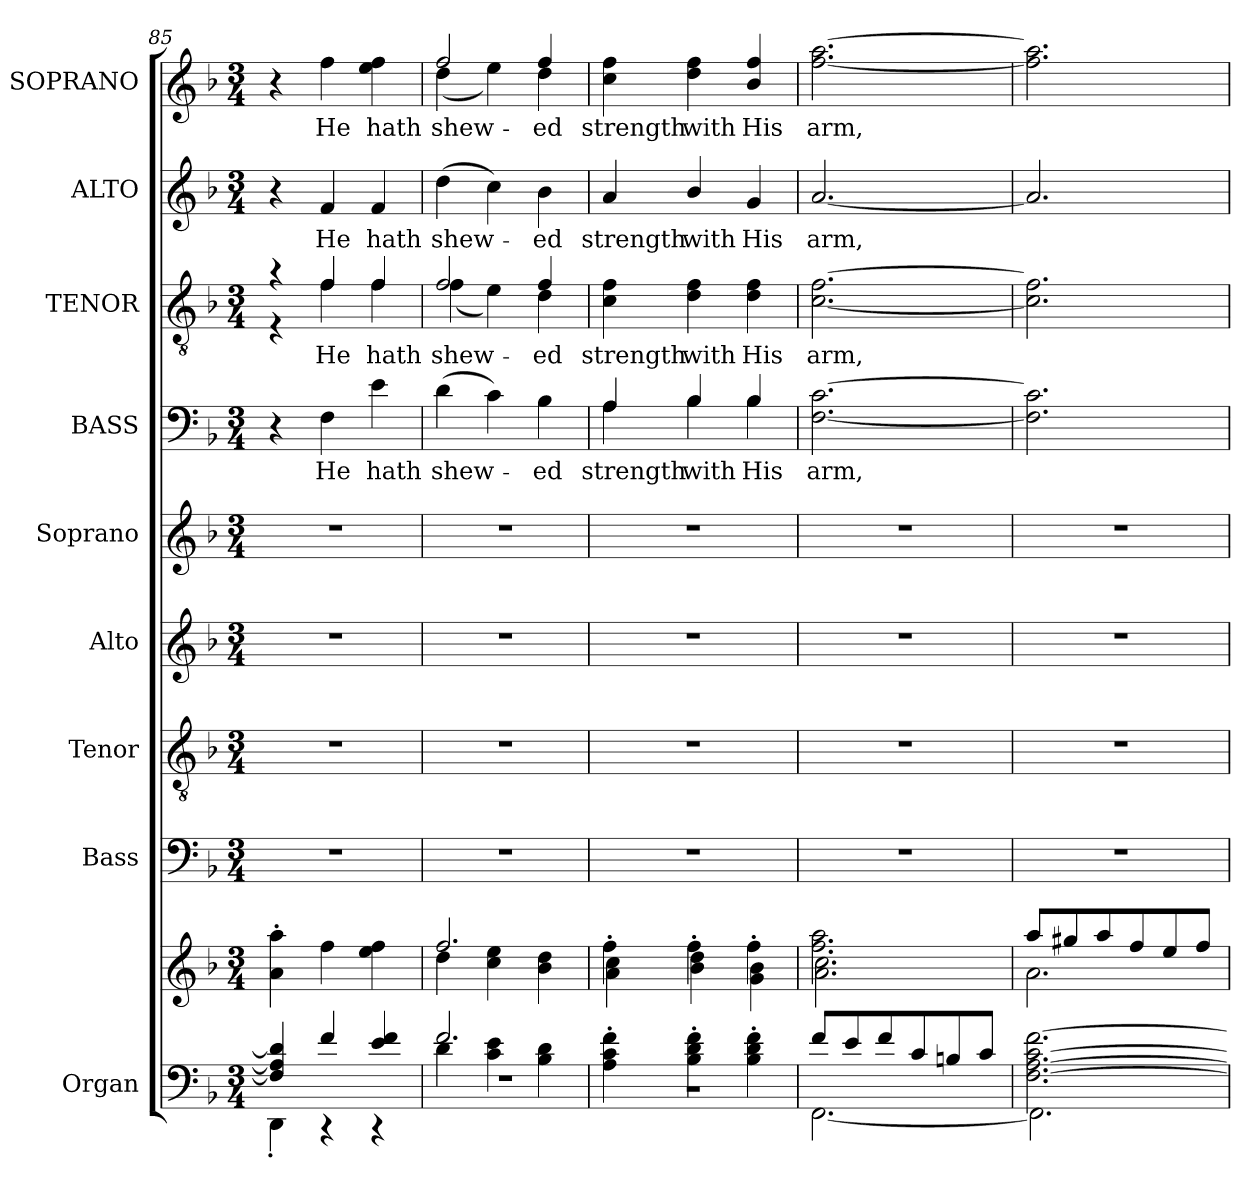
**kern	**kern	**kern	**kern	**kern	**kern	**kern	**text	**kern	**text	**kern	**text	**kern	**text
*part9	*part9	*part8	*part7	*part6	*part5	*part4	*part4	*part3	*part3	*part2	*part2	*part1	*part1
*staff10	*staff9	*staff8	*staff7	*staff6	*staff5	*staff4	*staff4	*staff3	*staff3	*staff2	*staff2	*staff1	*staff1
*I"Organ	*	*I"Bass	*I"Tenor	*I"Alto	*I"Soprano	*I"BASS	*	*I"TENOR	*	*I"ALTO	*	*I"SOPRANO	*
*I'Org.	*	*I'B.	*I'T.	*I'A.	*I'S.	*I'B.	*	*I'T.	*	*I'A.	*	*I'S.	*
*clefF4	*clefG2	*clefF4	*clefGv2	*clefG2	*clefG2	*clefF4	*	*clefGv2	*	*clefG2	*	*clefG2	*
*	*	*	*ITrd7c12	*	*	*	*	*ITrd7c12	*	*	*	*	*
*k[b-]	*k[b-]	*k[b-]	*k[b-]	*k[b-]	*k[b-]	*k[b-]	*	*k[b-]	*	*k[b-]	*	*k[b-]	*
*F:	*F:	*F:	*F:	*F:	*F:	*F:	*	*F:	*	*F:	*	*F:	*
*M3/4	*M3/4	*M3/4	*M3/4	*M3/4	*M3/4	*M3/4	*	*M3/4	*	*M3/4	*	*M3/4	*
=85	=85	=85	=85	=85	=85	=85	=85	=85	=85	=85	=85	=85	=85
*^	*	*	*	*	*	*	*	*	*	*	*	*	*
!	!	!	!LO:N:vis=1	!LO:N:vis=1	!LO:N:vis=1	!LO:N:vis=1	!	!	!	!	!	!	!	!
*	*	*	*	*	*	*	*	*	*^	*	*	*	*	*
4Fi/] 4Ai] 4di]	4DD'i\	4ai\' 4aai'	2.r	2.r	2.r	2.r	4r	.	4r	4r	.	4r	.	4r	.
!	!	!	!	!	!	!	!	!LO:LY:b:color=#000000	!	!	!	!	!	!	!
!	!	!	!	!	!	!	!	!	!	!	!LO:LY:b:color=#000000	!	!	!	!
!	!	!	!	!	!	!	!	!	!	!	!	!	!LO:LY:b:color=#000000	!	!
!	!	!	!	!	!	!	!	!	!	!	!	!	!	!	!LO:LY:b:color=#000000
4fi/	4r	4ffi\	.	.	.	.	4Fi\	He	4Fi/	4Fi\	He	4fi/	He	4ffi\	He
!	!	!	!	!	!	!	!	!LO:LY:b:color=#000000	!	!	!	!	!	!	!
!	!	!	!	!	!	!	!	!	!	!	!LO:LY:b:color=#000000	!	!	!	!
!	!	!	!	!	!	!	!	!	!	!	!	!	!LO:LY:b:color=#000000	!	!
!	!	!	!	!	!	!	!	!	!	!	!	!	!	!	!LO:LY:b:color=#000000
4ei/ 4fi	4r	4eei\ 4ffi	.	.	.	.	4ei\	hath	4Fi/	4Fi\	hath	4fi/	hath	4eei\ 4ffi	hath
=86	=86	=86	=86	=86	=86	=86	=86	=86	=86	=86	=86	=86	=86	=86	=86
*	*^	*	*	*	*	*	*	*	*	*	*	*	*	*	*
!	!	!LO:N:vis=1	!	!LO:N:vis=1	!LO:N:vis=1	!LO:N:vis=1	!LO:N:vis=1	!	!	!	!	!	!	!	!	!
*	*	*	*^	*	*	*	*	*	*	*	*	*	*	*	*	*
!	!	!	!	!	!	!	!	!	!	!LO:LY:b:color=#000000	!	!	!	!	!	!	!
!	!	!	!	!	!	!	!	!	!	!	!	!	!LO:LY:b:color=#000000	!	!	!	!
!	!	!	!	!	!	!	!	!	!	!	!	!	!	!	!LO:LY:b:color=#000000	!	!
!	!	!	!	!	!	!	!	!	!	!	!	!	!	!	!	!	!LO:LY:b:color=#000000
*	*	*	*	*	*	*	*	*	*	*	*	*	*	*	*	*^	*
2.fi/	4di\	2.r	2.ffi/	4ddi\	2.r	2.r	2.r	2.r	(4di\	shew-	2Fi/	(4Fi\	shew-	(4ddi\	shew-	2ffi/	(4ddi\	shew-
.	4ci\ 4ei	.	.	4cci\ 4eei	.	.	.	.	4ci\)	.	.	4Ei\)	.	4cci\)	.	.	4eei\)	.
!	!	!	!	!	!	!	!	!	!	!LO:LY:b:color=#000000	!	!	!	!	!	!	!	!
!	!	!	!	!	!	!	!	!	!	!	!	!	!LO:LY:b:color=#000000	!	!	!	!	!
!	!	!	!	!	!	!	!	!	!	!	!	!	!	!	!LO:LY:b:color=#000000	!	!	!
!	!	!	!	!	!	!	!	!	!	!	!	!	!	!	!	!	!	!LO:LY:b:color=#000000
.	4B-i\ 4di	.	.	4b-i\ 4ddi	.	.	.	.	4B-i\	-ed	4Fi/	4Di\	-ed	4b-i\	-ed	4ffi/	4ddi\	-ed
*	*v	*v	*	*	*	*	*	*	*	*	*	*	*	*	*	*	*	*
=87	=87	=87	=87	=87	=87	=87	=87	=87	=87	=87	=87	=87	=87	=87	=87	=87	=87
!	!LO:N:vis=1	!	!	!LO:N:vis=1	!LO:N:vis=1	!LO:N:vis=1	!LO:N:vis=1	!	!	!	!	!	!	!	!	!	!
*	*	*	*	*	*	*	*	*	*	*v	*v	*	*	*	*v	*v	*
*	*	*	*	*	*	*	*	*	*	*^	*	*	*	*^	*
!	!	!	!	!	!	!	!	!	!LO:LY:b:color=#000000	!	!	!	!	!	!	!	!
*	*	*	*	*	*	*	*	*^	*	*v	*v	*	*	*	*v	*v	*
*	*	*	*	*	*	*	*	*	*	*	*^	*	*	*	*^	*
!	!	!	!	!	!	!	!	!	!	!	!	!	!LO:LY:b:color=#000000	!	!	!	!	!
*	*	*	*	*	*	*	*	*	*	*	*v	*v	*	*	*	*v	*v	*
*	*	*	*	*	*	*	*	*	*	*	*^	*	*	*	*^	*
!	!	!	!	!	!	!	!	!	!	!	!	!	!	!	!LO:LY:b:color=#000000	!	!	!
*	*	*	*	*	*	*	*	*	*	*	*v	*v	*	*	*	*v	*v	*
*	*	*	*	*	*	*	*	*	*	*	*^	*	*	*	*^	*
!	!	!	!	!	!	!	!	!	!	!	!	!	!	!	!	!	!	!LO:LY:b:color=#000000
*	*	*	*	*	*	*	*	*	*	*	*v	*v	*	*	*	*v	*v	*
4Ai\' 4ci' 4fi'	2.r	4ff'i\	4ai\ 4cci	2.r	2.r	2.r	2.r	4Ai/	4Ai\	strength	4Ci\ 4Fi	strength	4ai/	strength	4cci\ 4ffi	strength
!	!	!	!	!	!	!	!	!	!	!LO:LY:b:color=#000000	!	!	!	!	!	!
!	!	!	!	!	!	!	!	!	!	!	!	!LO:LY:b:color=#000000	!	!	!	!
!	!	!	!	!	!	!	!	!	!	!	!	!	!	!LO:LY:b:color=#000000	!	!
!	!	!	!	!	!	!	!	!	!	!	!	!	!	!	!	!LO:LY:b:color=#000000
4B-i\' 4di' 4fi'	.	4ff'i\	4b-i\ 4ddi	.	.	.	.	4B-i/	4B-i\	with	4Di\ 4Fi	with	4b-i/	with	4ddi\ 4ffi	with
!	!	!	!	!	!	!	!	!	!	!LO:LY:b:color=#000000	!	!	!	!	!	!
!	!	!	!	!	!	!	!	!	!	!	!	!LO:LY:b:color=#000000	!	!	!	!
!	!	!	!	!	!	!	!	!	!	!	!	!	!	!LO:LY:b:color=#000000	!	!
!	!	!	!	!	!	!	!	!	!	!	!	!	!	!	!	!LO:LY:b:color=#000000
4B-i\' 4di' 4fi'	.	4ff'i\	4gi\ 4b-i	.	.	.	.	4B-i/	4B-i\	His	4Di\ 4Fi	His	4gi/	His	4b-i/ 4ffi	His
!!LO:LB:g=z
=88	=88	=88	=88	=88	=88	=88	=88	=88	=88	=88	=88	=88	=88	=88	=88	=88
!	!	!	!	!LO:N:vis=1	!LO:N:vis=1	!LO:N:vis=1	!LO:N:vis=1	!	!	!	!	!	!	!	!	!
*	*	*	*	*	*	*	*	*v	*v	*	*	*	*	*	*	*
*	*	*	*	*	*	*	*	*^	*	*	*	*	*	*	*
!	!	!	!	!	!	!	!	!	!	!LO:LY:b:color=#000000	!	!	!	!	!	!
*	*	*	*	*	*	*	*	*v	*v	*	*	*	*	*	*	*
*	*	*	*	*	*	*	*	*^	*	*	*	*	*	*	*
!	!	!	!	!	!	!	!	!	!	!	!	!LO:LY:b:color=#000000	!	!	!	!
*	*	*	*	*	*	*	*	*v	*v	*	*	*	*	*	*	*
*	*	*	*	*	*	*	*	*^	*	*	*	*	*	*	*
!	!	!	!	!	!	!	!	!	!	!	!	!	!	!LO:LY:b:color=#000000	!	!
*	*	*	*	*	*	*	*	*v	*v	*	*	*	*	*	*	*
*	*	*	*	*	*	*	*	*^	*	*	*	*	*	*	*
!	!	!	!	!	!	!	!	!	!	!	!	!	!	!	!	!LO:LY:b:color=#000000
*	*	*	*	*	*	*	*	*v	*v	*	*	*	*	*	*	*
8fi/L	[2.FFi\	2.ffi\ 2.aai	2.ai\ 2.cci	2.r	2.r	2.r	2.r	[2.Fi\ [2.ci	arm,	[2.Ci\ [2.Fi	arm,	[2.ai/	arm,	[2.ffi\ [2.aai	arm,
8ei/	.	.	.	.	.	.	.	.	.	.	.	.	.	.	.
8fi/	.	.	.	.	.	.	.	.	.	.	.	.	.	.	.
8ci/	.	.	.	.	.	.	.	.	.	.	.	.	.	.	.
8Bni/	.	.	.	.	.	.	.	.	.	.	.	.	.	.	.
8ci/J	.	.	.	.	.	.	.	.	.	.	.	.	.	.	.
=89	=89	=89	=89	=89	=89	=89	=89	=89	=89	=89	=89	=89	=89	=89	=89
!	!	!	!	!LO:N:vis=1	!LO:N:vis=1	!LO:N:vis=1	!LO:N:vis=1	!	!	!	!	!	!	!	!
[2.Fi\ [2.Ai [2.ci [2.fi	2.FFi\]	8aai/L	2.ai\	2.r	2.r	2.r	2.r	2.Fi\] 2.ci]	.	2.Ci\] 2.Fi]	.	2.ai/]	.	2.ffi\] 2.aai]	.
.	.	8gg#Xi/	.	.	.	.	.	.	.	.	.	.	.	.	.
.	.	8aai/	.	.	.	.	.	.	.	.	.	.	.	.	.
.	.	8ffi/	.	.	.	.	.	.	.	.	.	.	.	.	.
.	.	8eei/	.	.	.	.	.	.	.	.	.	.	.	.	.
.	.	8ffi/J	.	.	.	.	.	.	.	.	.	.	.	.	.
*v	*v	*	*	*	*	*	*	*	*	*	*	*	*	*	*
*	*v	*v	*	*	*	*	*	*	*	*	*	*	*	*
=	=	=	=	=	=	=	=	=	=	=	=	=	=
*-	*-	*-	*-	*-	*-	*-	*-	*-	*-	*-	*-	*-	*-
